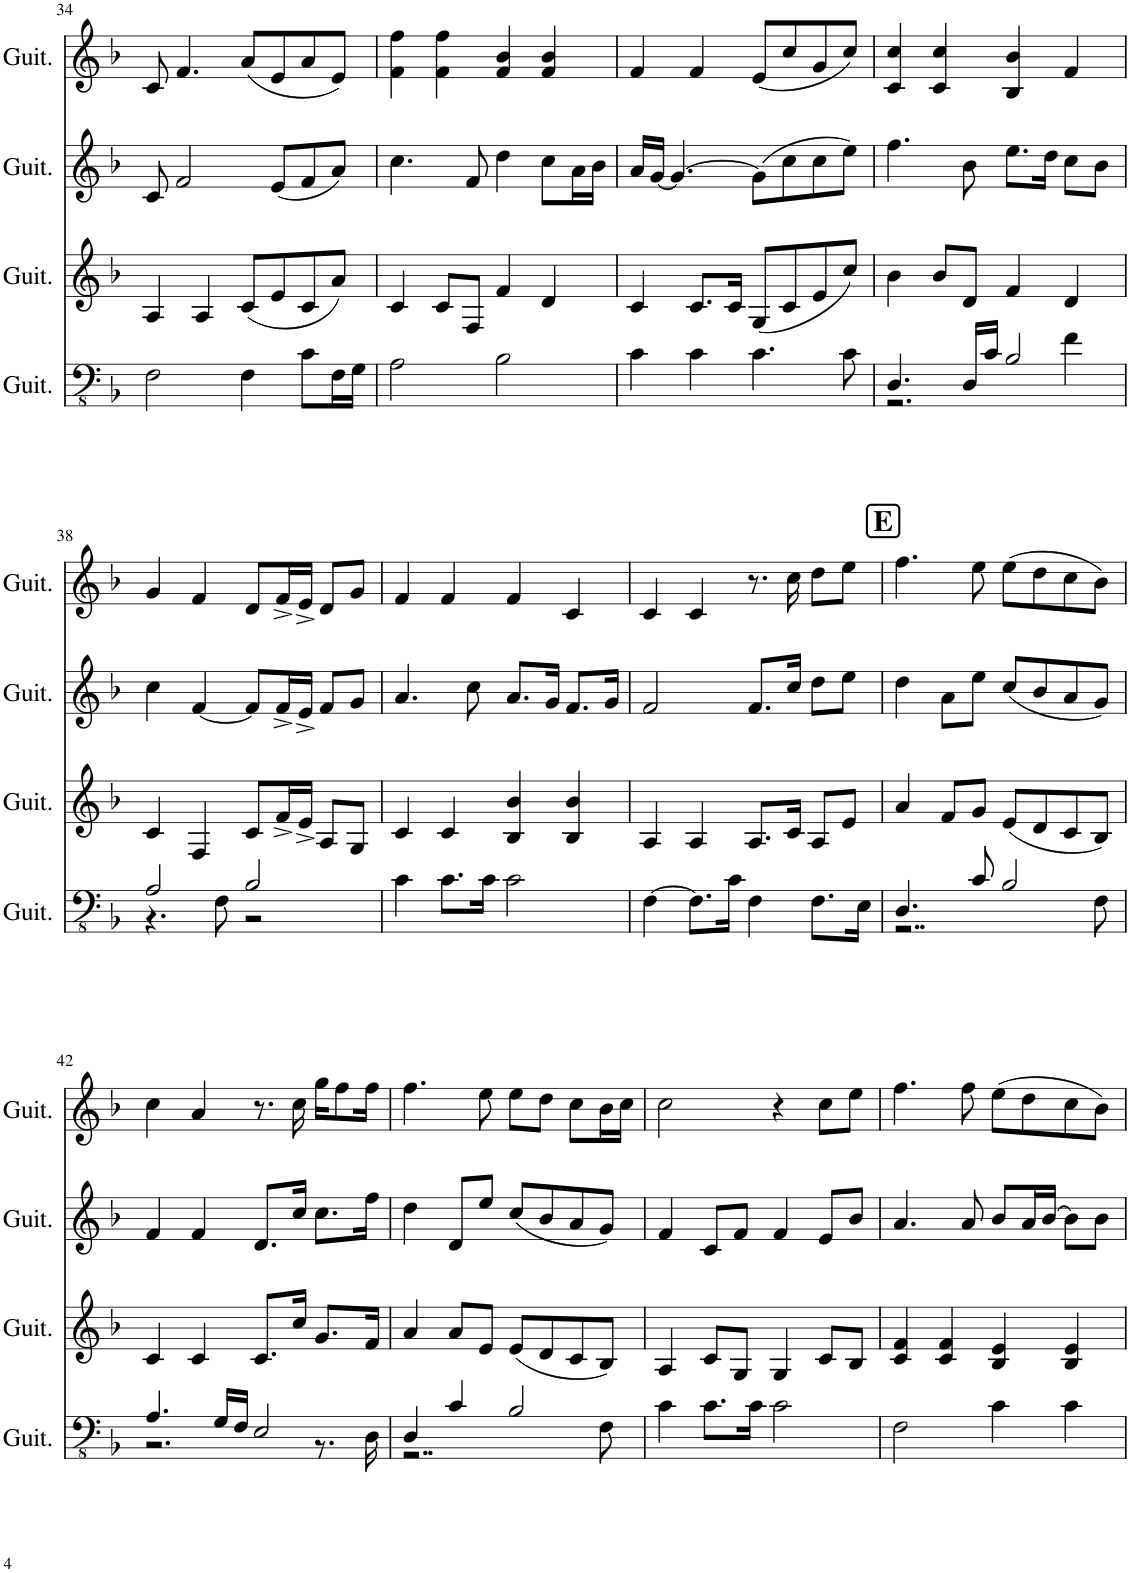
**kern	**kern	**kern	**kern
*part4	*part3	*part2	*part1
*staff4	*staff3	*staff2	*staff1
*I"クラシックギター4	*I"クラシックギター3	*I"クラシックギター2	*I"クラシックギター1
!!LO:PB:g=z
*clefFv4	*clefG2	*clefG2	*clefG2
*k[b-]	*k[b-]	*k[b-]	*k[b-]
*M4/4	*M4/4	*M4/4	*M4/4
=34	=34	=34	=34
2FF\	4A/	8c/	8c/
.	.	2f/	4.f/
.	4A/	.	.
4FF\	(8c/L	.	(8a/L
.	8e/	(8e/L	8e/
8C\L	8c/	8f/	8a/
16FF\L	8a/J)	8a/J)	8e/J)
16GG\JJ	.	.	.
=35	=35	=35	=35
2AA\	4c/	4.cc\	4f\ 4ff\
.	8c/L	.	4f\ 4ff\
.	8F/J	8f/	.
2BB-\	4f/	4dd\	4f/ 4b-/
.	4d/	8cc\L	4f/ 4b-/
.	.	16a\L	.
.	.	16b-\JJ	.
=36	=36	=36	=36
4C\	4c/	16a/LL	4f/
.	.	[16g/JJ	.
.	.	4.g/_	.
4C\	8.c/L	.	4f/
.	16c/Jk	.	.
4.C\	(8G/L	(8g\L]	(8e/L
.	8c/	8cc\	8cc/
.	8e/	8cc\	8g/
8C\	8cc/J)	8ee\J)	8cc/J)
=37	=37	=37	=37
*^	*	*	*
4.DD/	2.r	4b-\	4.ff\	4c/ 4cc/
.	.	8b-/L	.	4c/ 4cc/
16DD/LL	.	8d/J	8b-\	.
16C/JJ	.	.	.	.
2BB-/	.	4f/	8.ee\L	4B-/ 4b-/
.	.	.	16dd\Jk	.
.	4F\	4d/	8cc\L	4f/
.	.	.	8b-\J	.
!!LO:LB:g=z
=38	=38	=38	=38	=38
2AA/	4.r	4c/	4cc\	4g/
.	.	4F/	[4f/	4f/
.	8FF\	.	.	.
2BB-/	2r	8c/L	8f/L]	8d/L
.	.	16f^/L	16f^/L	16f^/L
.	.	16e^/JJ	16e^/JJ	16e^/JJ
.	.	8A/L	8f/L	8d/L
.	.	8G/J	8g/J	8g/J
*v	*v	*	*	*
=39	=39	=39	=39
4C\	4c/	4.a/	4f/
8.C\L	4c/	.	4f/
.	.	8cc\	.
16C\Jk	.	.	.
2C\	4B-/ 4b-/	8.a/L	4f/
.	.	16g/Jk	.
.	4B-/ 4b-/	8.f/L	4c/
.	.	16g/Jk	.
=40	=40	=40	=40
[4FF\	4A/	2f/	4c/
8.FF\L]	4A/	.	4c/
16C\Jk	.	.	.
4FF\	8.A/L	8.f/L	8.r
.	16c/Jk	16cc/Jk	16cc\
8.FF\L	8A/L	8dd\L	8dd\L
.	8e/J	8ee\J	8ee\J
16EE\Jk	.	.	.
!!LO:REH:place=s1:a:B:cj:fs=14:t=E
=41	=41	=41	=41
*^	*	*	*
4.DD/	2..r	4a/	4dd\	4.ff\
.	.	8f/L	8a\L	.
8C/	.	8g/J	8ee\J	8ee\
2BB-/	.	(8e/L	(8cc/L	(8ee\L
.	.	8d/	8b-/	8dd\
.	.	8c/	8a/	8cc\
.	8FF\	8B-/J)	8g/J)	8b-\J)
!!LO:LB:g=z
=42	=42	=42	=42	=42
4.AA/	2.r	4c/	4f/	4cc\
.	.	4c/	4f/	4a/
16GG/LL	.	.	.	.
16FF/JJ	.	.	.	.
2EE/	.	8.c/L	8.d/L	8.r
.	.	16cc/Jk	16cc/Jk	16cc\
.	8.r	8.g/L	8.cc\L	16gg\KL
.	.	.	.	8ff\
.	16DD\	16f/Jk	16ff\Jk	16ff\Jk
=43	=43	=43	=43	=43
4DD/	2..r	4a/	4dd\	4.ff\
4C/	.	8a/L	8d/L	.
.	.	8e/J	8ee/J	8ee\
2BB-/	.	(8e/L	(8cc/L	8ee\L
.	.	8d/	8b-/	8dd\J
.	.	8c/	8a/	8cc\L
.	8FF\	8B-/J)	8g/J)	16b-\L
.	.	.	.	16cc\JJ
*v	*v	*	*	*
=44	=44	=44	=44
4C\	4A/	4f/	2cc\
8.C\L	8c/L	8c/L	.
.	8G/J	8f/J	.
16C\Jk	.	.	.
2C\	4G/	4f/	4r
.	8c/L	8e/L	8cc\L
.	8B-/J	8b-/J	8ee\J
=45	=45	=45	=45
2FF\	4c/ 4f/	4.a/	4.ff\
.	4c/ 4f/	.	.
.	.	8a/	8ff\
4C\	4B-/ 4e/	8b-/L	(8ee\L
.	.	16a/L	8dd\
.	.	[16b-/JJ	.
4C\	4B-/ 4e/	8b-\L]	8cc\
.	.	8b-\J	8b-\J)
=	=	=	=
*-	*-	*-	*-
